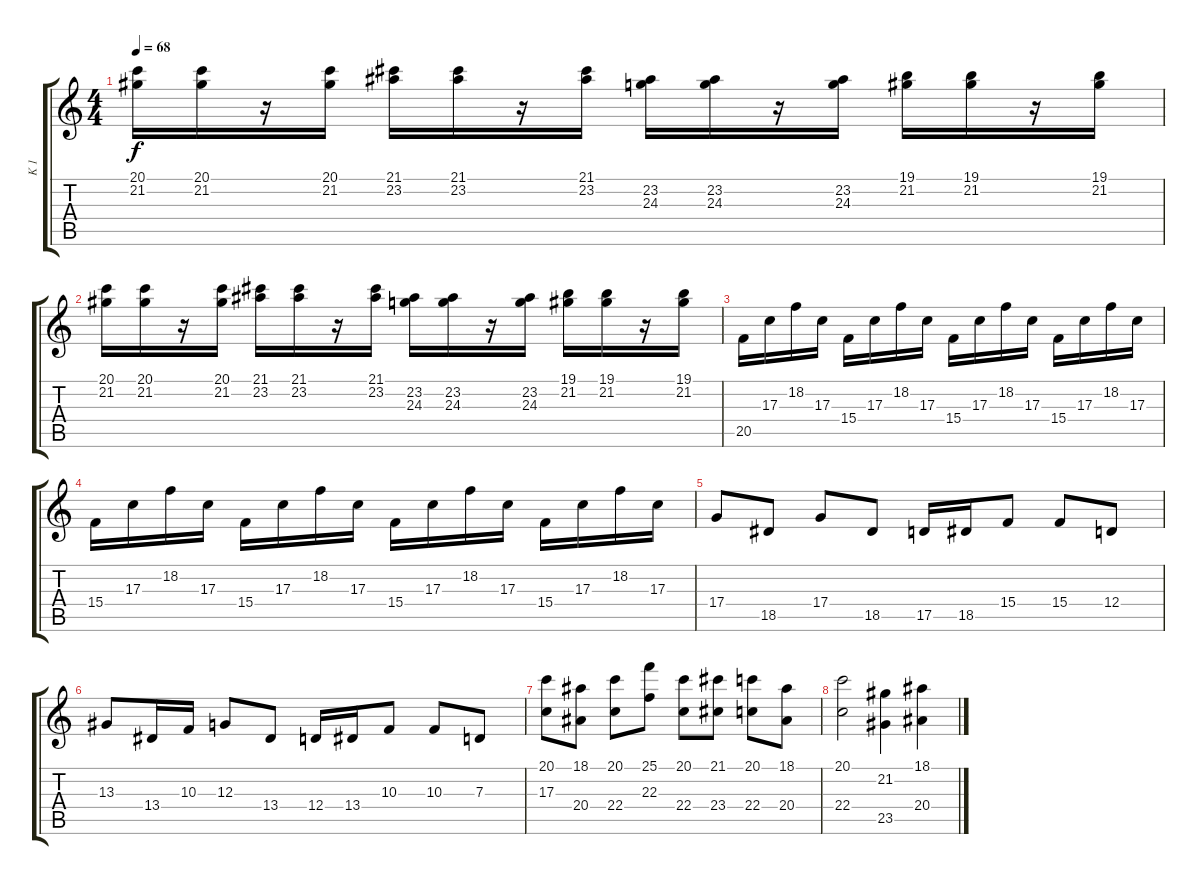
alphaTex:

\track ("K 1" "K 1") {instrument stringensemble1}
\staff {score tabs}
\tuning (E4 B3 G3 D3 A2 E2) {hide}
\ts (4 4)
\tempo 68
\clef g2
\ks c
(20.1 21.2).16{dy f} (20.1 21.2).16 r.16 (20.1 21.2).16 (21.1 23.2).16 (21.1 23.2).16 r.16 (21.1 23.2).16 (23.2 24.3).16 (23.2 24.3).16 r.16 (23.2 24.3).16 (19.1 21.2).16 (19.1 21.2).16 r.16 (19.1 21.2).16 |
(20.1 21.2).16 (20.1 21.2).16 r.16 (20.1 21.2).16 (21.1 23.2).16 (21.1 23.2).16 r.16 (21.1 23.2).16 (23.2 24.3).16 (23.2 24.3).16 r.16 (23.2 24.3).16 (19.1 21.2).16 (19.1 21.2).16 r.16 (19.1 21.2).16 |
20.5.16 17.3.16 18.2.16 17.3.16 15.4.16 17.3.16 18.2.16 17.3.16 15.4.16 17.3.16 18.2.16 17.3.16 15.4.16 17.3.16 18.2.16 17.3.16 |
15.4.16 17.3.16 18.2.16 17.3.16 15.4.16 17.3.16 18.2.16 17.3.16 15.4.16 17.3.16 18.2.16 17.3.16 15.4.16 17.3.16 18.2.16 17.3.16 |
17.4.8{instrument glockenspiel} 18.5.8 17.4.8 18.5.8 17.5.16 18.5.16 15.4.8 15.4.8 12.4.8 |
13.3.8 13.4.16 10.3.16 12.3.8 13.4.8 12.4.16 13.4.16 10.3.8 10.3.8 7.3.8 |
(20.1 17.3).8{instrument stringensemble1} (18.1 20.4).8 (20.1 22.4).8 (25.1 22.3).8 (20.1 22.4).8 (21.1 23.4).8 (20.1 22.4).8 (18.1 20.4).8 |
(20.1 22.4).2 (21.2 23.5).4 (18.1 20.4).4
